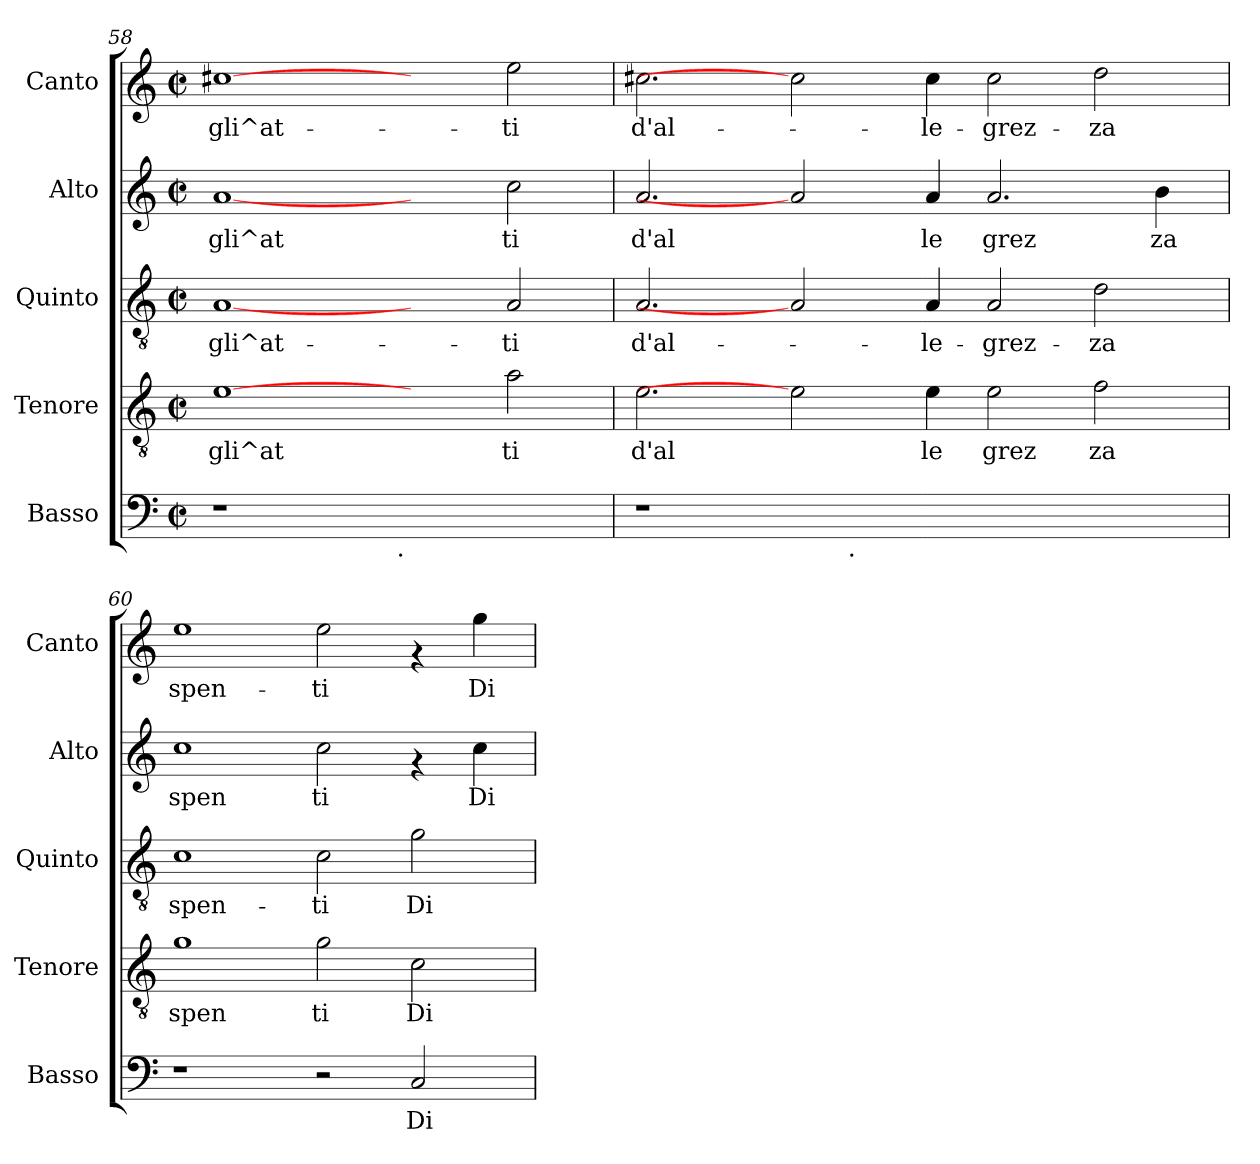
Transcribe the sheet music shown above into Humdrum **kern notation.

**kern	**text	**kern	**text	**kern	**text	**kern	**text	**kern	**text
*part5	*part5	*part4	*part4	*part3	*part3	*part2	*part2	*part1	*part1
*staff5	*staff5	*staff4	*staff4	*staff3	*staff3	*staff2	*staff2	*staff1	*staff1
*I"Basso	*	*I"Tenore	*	*I"Quinto	*	*I"Alto	*	*I"Canto	*
*I'Basso	*	*I'Tenore	*	*I'Quinto	*	*I'Alto	*	*I'Canto	*
*clefF4	*	*clefGv2	*	*clefGv2	*	*clefG2	*	*clefG2	*
*k[]	*	*k[]	*	*k[]	*	*k[]	*	*k[]	*
*C:	*	*C:	*	*C:	*	*C:	*	*C:	*
*M2/2	*	*M2/2	*	*M2/2	*	*M2/2	*	*M2/2	*
*met(c|)	*	*met(c|)	*	*met(c|)	*	*met(c|)	*	*met(c|)	*
=58	=58	=58	=58	=58	=58	=58	=58	=58	=58
!	!	!	!LO:LY:b:cj	!	!LO:LY:b:cj	!	!LO:LY:b:cj	!	!LO:LY:b:cj
*^	*	*	*	*	*	*	*	*	*
1r	2ryy	.	[1e	gli^at	[1A	gli^at-	[1a	gli^at	[1cc#X	gli^at-
.	4...ryy	.	.	.	.	.	.	.	.	.
!	!LO:TX:b:t=.	!	!	!	!	!	!	!	!	!
.	1ryy	.	.	.	.	.	.	.	.	.
1ryy	.	.	2ryy	.	2ryy	.	2ryy	.	2ryy	.
!	!	!	!	!LO:LY:b:cj	!	!LO:LY:b:cj	!	!LO:LY:b:cj	!	!LO:LY:b:cj
.	.	.	2a\	ti	2A/	-ti	2cc\	ti	2ee\	-ti
.	32ryy	.	.	.	.	.	.	.	.	.
=59	=59	=59	=59	=59	=59	=59	=59	=59	=59	=59
!	!	!	!	!LO:LY:b:cj	!	!LO:LY:b:cj	!	!LO:LY:b:cj	!	!LO:LY:b:cj
1r	2ryy	.	2.e\	d'al	2.A/	d'al-	2.a/	d'al	2.cc#X\	d'al-
.	4...ryy	.	.	.	.	.	.	.	.	.
.	.	.	2e]	.	2A]	.	2a]	.	2cc#]	.
!	!LO:TX:b:t=.	!	!	!	!	!	!	!	!	!
.	1ryy	.	.	.	.	.	.	.	.	.
1.ryy	.	.	.	.	.	.	.	.	.	.
!	!	!	!	!LO:LY:b:cj	!	!LO:LY:b:cj	!	!LO:LY:b:cj	!	!LO:LY:b:cj
.	.	.	4e\	le	4A/	-le-	4a/	le	4cc#\	-le-
!	!	!	!	!LO:LY:b:cj	!	!LO:LY:b:cj	!	!LO:LY:b:cj	!	!LO:LY:b:cj
.	.	.	2e\	grez	2A/	-grez-	2.a/	grez	2cc#\	-grez-
.	2ryy	.	.	.	.	.	.	.	.	.
!	!	!	!	!LO:LY:b:cj	!	!LO:LY:b:cj	!	!	!	!LO:LY:b:cj
.	.	.	2f\	za	2d\	-za	.	.	2dd\	-za
!	!	!	!	!	!	!	!	!LO:LY:b:cj	!	!
.	.	.	.	.	.	.	4b\	za	.	.
.	32ryy	.	.	.	.	.	.	.	.	.
=60	=60	=60	=60	=60	=60	=60	=60	=60	=60	=60
!	!	!	!	!LO:LY:b:cj	!	!LO:LY:b:cj	!	!LO:LY:b:cj	!	!LO:LY:b:cj
*v	*v	*	*	*	*	*	*	*	*	*
1r	.	1g	spen	1c	spen-	1cc	spen	1ee	spen-
!	!	!	!LO:LY:b:cj	!	!LO:LY:b:cj	!	!LO:LY:b:cj	!	!LO:LY:b:cj
2r	.	2g\	ti	2c\	-ti	2cc\	ti	2ee\	-ti
!	!LO:LY:b:cj	!	!LO:LY:b:cj	!	!LO:LY:b:cj	!	!	!	!
2C/	Di	2c\	Di	2g\	Di	4rf	.	4rf	.
!	!	!	!	!	!	!	!LO:LY:b:cj	!	!LO:LY:b:cj
.	.	.	.	.	.	4cc\	Di	4gg\	Di
=	=	=	=	=	=	=	=	=	=
*-	*-	*-	*-	*-	*-	*-	*-	*-	*-
